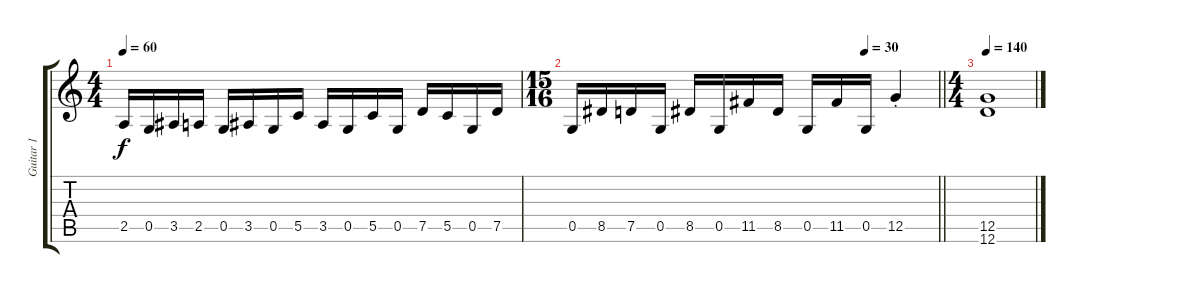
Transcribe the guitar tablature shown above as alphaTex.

\track ("Guitar 1" "Guitar 1") {instrument distortionguitar}
\staff {score tabs}
\tuning (D4 A3 F3 C3 G2 D2) {hide}
\ts (4 4)
\tempo 60
\clef g2
\ks c
2.5.16{dy f} 0.5.16 3.5.16 2.5.16 0.5.16 3.5.16 0.5.16 5.5.16 3.5.16 0.5.16 5.5.16 0.5.16 7.5.16 5.5.16 0.5.16 7.5.16 |
\ts (15 16)
\tempo (30 0.8)
\barLineRight lightlight
0.5.16 8.5.16 7.5.16 0.5.16 8.5.16 0.5.16 11.5.16 8.5.16 0.5.16 11.5.16 0.5.16 12.5{st}.4 |
\ts (4 4)
\tempo 140
(12.5 12.6).1
